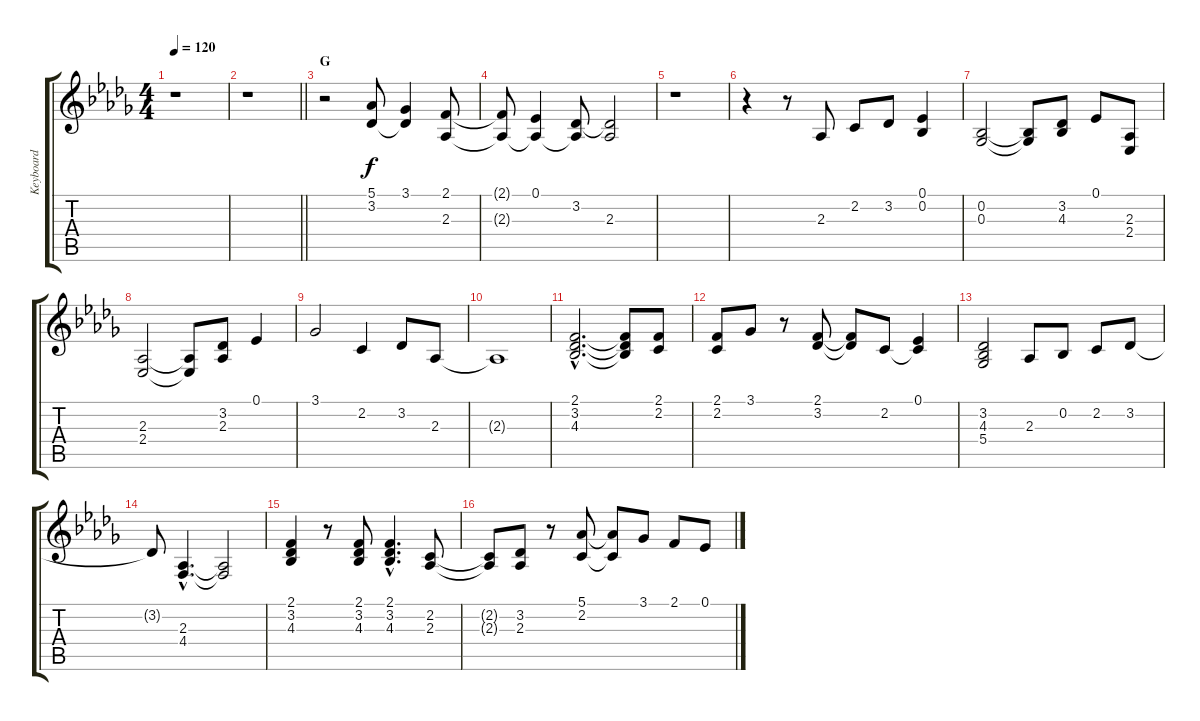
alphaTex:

\track ("Keyboard" "Keyboard") {instrument electricgrandpiano}
\staff {score tabs}
\tuning (Eb4 Bb3 Gb3 Db3 Ab2 Eb2) {hide}
\ts (4 4)
\tempo 120
\clef g2
\ks db
r.1{dy f} |
\barLineRight lightlight
r.1 |
\section ("" "G")
r.2 (5.1 3.2).8 (3.1 3.2{t}).4 (2.1 2.3).8 |
(2.1{t} 2.3{t}).8 (0.1 2.3{t}).4 (3.2 2.3{t}).8 (3.2{t} 2.3).2 |
r.1 |
r.4 r.8 2.3.8 2.2.8 3.2.8 (0.1 0.2).4 |
(0.2 0.3).2 (0.2{t} 0.3{t}).8 (3.2 4.3).8 0.1.8 (2.3 2.4).8 |
(2.3 2.4).2 (2.3{t} 2.4{t}).8 (3.2 2.3).8 0.1.4 |
3.1.2 2.2.4 3.2.8 2.3.8 |
2.3{t}.1 |
(2.1{hac} 3.2{hac} 4.3{hac}).2{d} (2.1{t} 3.2{t} 4.3{t}).8 (2.1 2.2).8 |
(2.1 2.2).8 3.1.8 r.8 (2.1 3.2).8 (2.1{t} 3.2{t}).8 2.2.8 (0.1 2.2{t}).4 |
(3.2 4.3 5.4).2 2.3.8 0.2.8 2.2.8 3.2.8 |
3.2{t}.8 (2.3{hac} 4.4{hac}).4{d} (2.3{t} 4.4{t}).2 |
(2.1 3.2 4.3).4 r.8 (2.1 3.2 4.3).8 (2.1{hac} 3.2{hac} 4.3{hac}).4{d} (2.2 2.3).8 |
(2.2{t} 2.3{t}).8 (3.2 2.3).8 r.8 (5.1 2.2).8 (5.1{t} 2.2{t}).8 3.1.8 2.1.8 0.1.8
